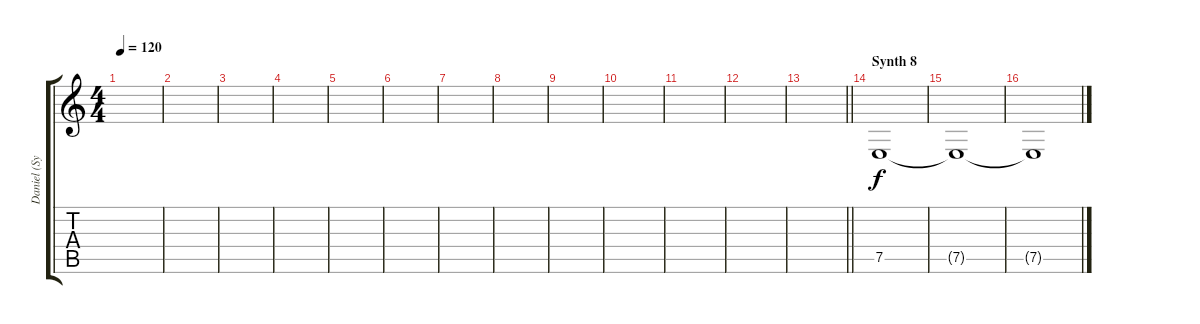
\track ("Daniel (Synth)" "Daniel (Sy") {instrument synthbrass1}
\staff {score tabs}
\tuning (E4 B3 G3 D3 A2 E2) {hide}
\ts (4 4)
\tempo 120
\clef g2
\ks c
|
|
|
|
|
|
|
|
|
|
|
|
\barLineRight lightlight
|
\section ("" "Synth 8")
7.5.1 |
7.5{t}.1 |
7.5{t}.1
